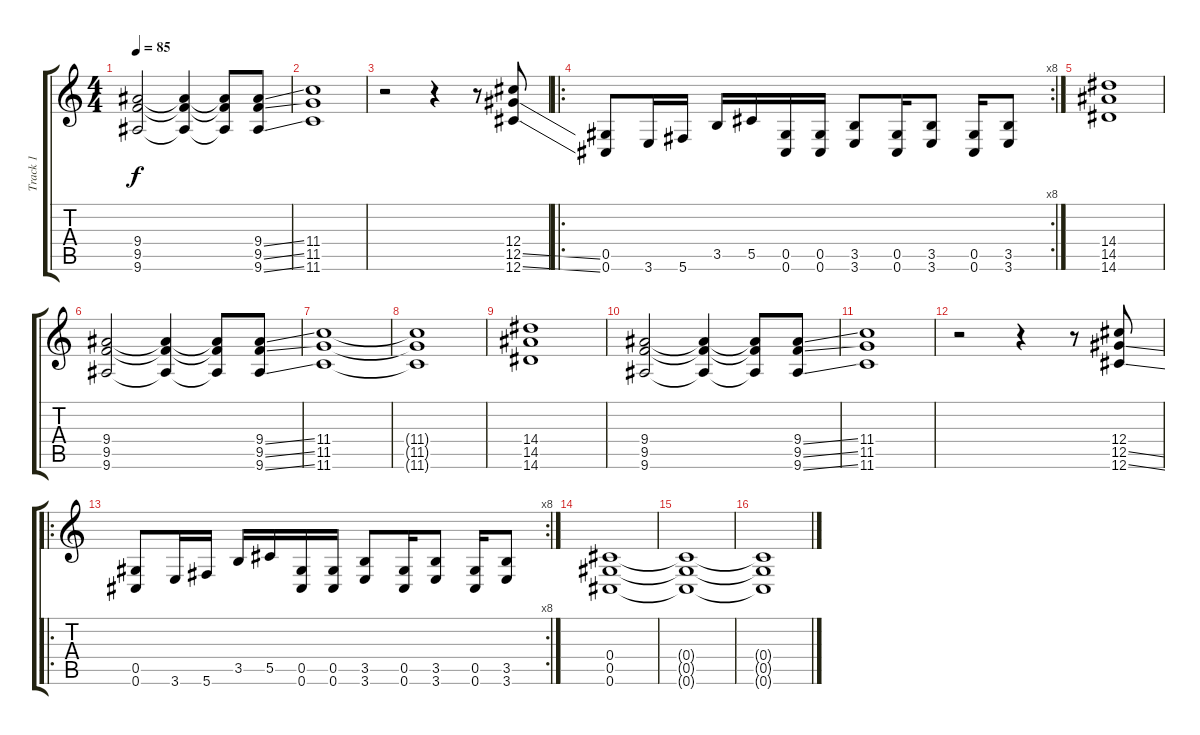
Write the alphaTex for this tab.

\track ("Track 1" "Track 1") {instrument distortionguitar}
\staff {score tabs}
\tuning (Eb4 Bb3 Gb3 Db3 Ab2 Db2) {hide}
\ts (4 4)
\tempo 85
\clef g2
\ks c
(9.4 9.5 9.6).2{dy f} (9.4{t} 9.5{t} 9.6{t}).4 (9.4{t} 9.5{t} 9.6{t}).8 (9.4{ss} 9.5{ss} 9.6{ss}).8 |
(11.4 11.5 11.6).1 |
r.2 r.4 r.8 (12.4 12.5{ss} 12.6{ss}).8 |
\ro
\rc 8
(0.5 0.6).8 3.6.16 5.6.16 3.5.16 5.5.16 (0.5 0.6).16 (0.5 0.6).16 (3.5 3.6).8 (0.5 0.6).16 (3.5 3.6).8 (0.5 0.6).16 (3.5 3.6).8 |
(14.4 14.5 14.6).1 |
(9.4 9.5 9.6).2 (9.4{t} 9.5{t} 9.6{t}).4 (9.4{t} 9.5{t} 9.6{t}).8 (9.4{ss} 9.5{ss} 9.6{ss}).8 |
(11.4 11.5 11.6).1 |
(11.4{t} 11.5{t} 11.6{t}).1 |
(14.4 14.5 14.6).1 |
(9.4 9.5 9.6).2 (9.4{t} 9.5{t} 9.6{t}).4 (9.4{t} 9.5{t} 9.6{t}).8 (9.4{ss} 9.5{ss} 9.6{ss}).8 |
(11.4 11.5 11.6).1 |
r.2 r.4 r.8 (12.4 12.5{ss} 12.6{ss}).8 |
\ro
\rc 8
(0.5 0.6).8 3.6.16 5.6.16 3.5.16 5.5.16 (0.5 0.6).16 (0.5 0.6).16 (3.5 3.6).8 (0.5 0.6).16 (3.5 3.6).8 (0.5 0.6).16 (3.5 3.6).8 |
(0.4 0.5 0.6).1 |
(0.4{t} 0.5{t} 0.6{t}).1 |
(0.4{t} 0.5{t} 0.6{t}).1
